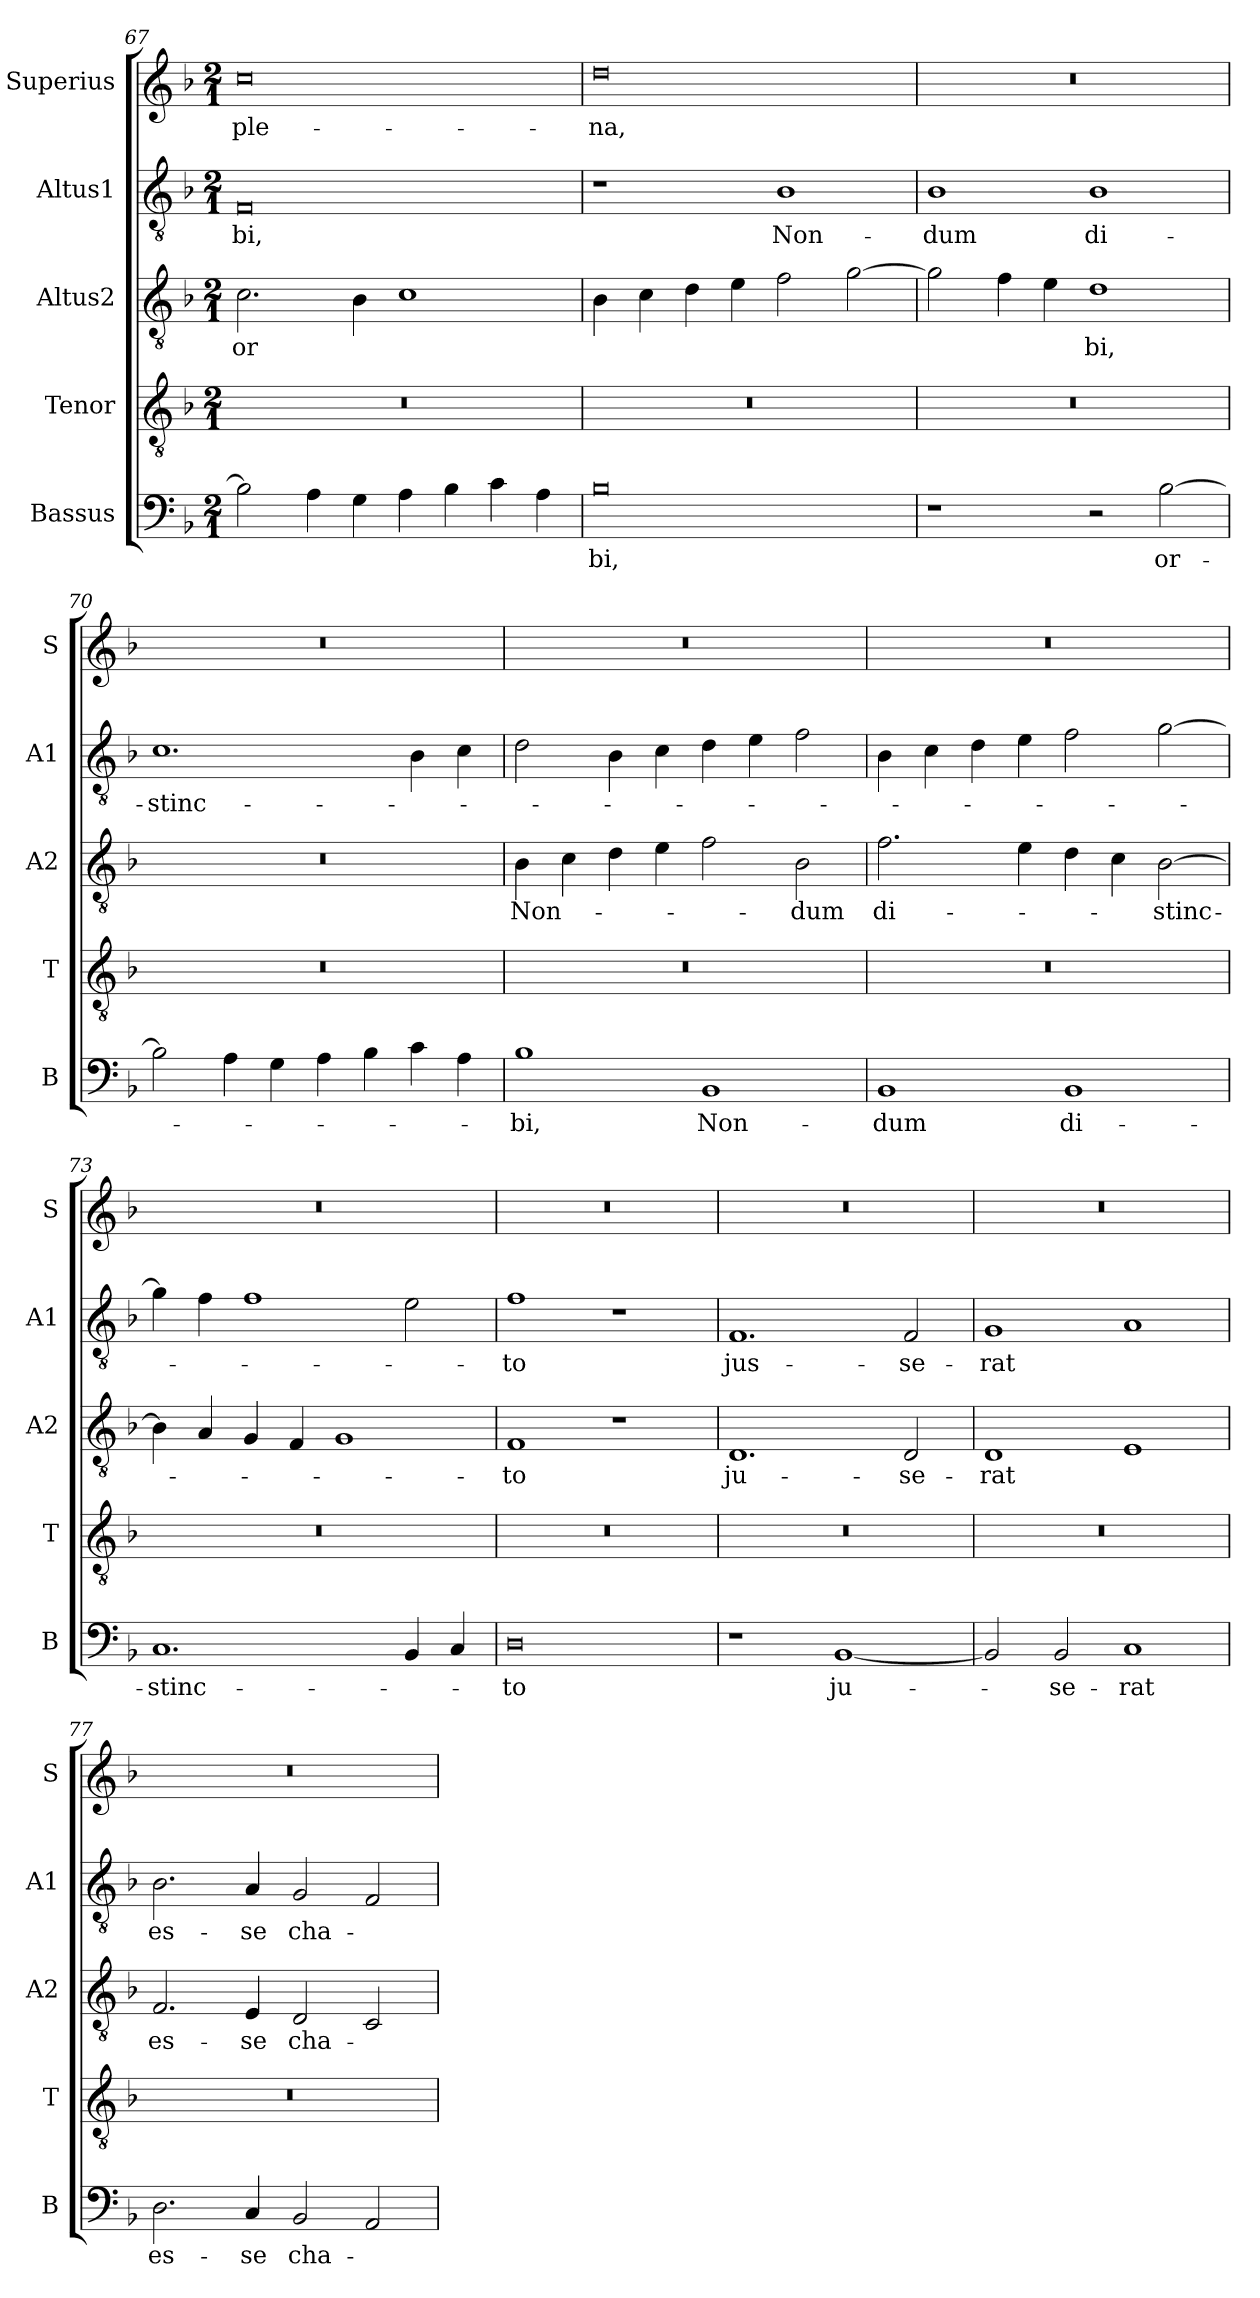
**kern	**text	**kern	**kern	**text	**kern	**text	**kern	**text
*part5	*part5	*part4	*part3	*part3	*part2	*part2	*part1	*part1
*staff5	*staff5	*staff4	*staff3	*staff3	*staff2	*staff2	*staff1	*staff1
*I"Bassus	*	*I"Tenor	*I"Altus2	*	*I"Altus1	*	*I"Superius	*
*I'B	*	*I'T	*I'A2	*	*I'A1	*	*I'S	*
*clefF4	*	*clefGv2	*clefGv2	*	*clefGv2	*	*clefG2	*
*k[b-]	*	*k[b-]	*k[b-]	*	*k[b-]	*	*k[b-]	*
*M2/1	*	*M2/1	*M2/1	*	*M2/1	*	*M2/1	*
=67	=67	=67	=67	=67	=67	=67	=67	=67
2B-\]	.	0r	2.c\	or	0F	-bi,	0cc	ple-
4A\	.	.	.	.	.	.	.	.
4G\	.	.	4B-\	.	.	.	.	.
4A\	.	.	1c	.	.	.	.	.
4B-\	.	.	.	.	.	.	.	.
4c\	.	.	.	.	.	.	.	.
4A\	.	.	.	.	.	.	.	.
=68	=68	=68	=68	=68	=68	=68	=68	=68
0B-	-bi,	0r	4B-\	.	1r	.	0dd	-na,
.	.	.	4c\	.	.	.	.	.
.	.	.	4d\	.	.	.	.	.
.	.	.	4e\	.	.	.	.	.
.	.	.	2f\	.	1B-	Non-	.	.
.	.	.	[2g\	.	.	.	.	.
=69	=69	=69	=69	=69	=69	=69	=69	=69
1r	.	0r	2g\]	.	1B-	-dum	0r	.
.	.	.	4f\	.	.	.	.	.
.	.	.	4e\	.	.	.	.	.
2r	.	.	1d	bi,	1B-	di-	.	.
[2B-\	or-	.	.	.	.	.	.	.
=70	=70	=70	=70	=70	=70	=70	=70	=70
2B-\]	.	0r	0r	.	1.c	-stinc-	0r	.
4A\	.	.	.	.	.	.	.	.
4G\	.	.	.	.	.	.	.	.
4A\	.	.	.	.	.	.	.	.
4B-\	.	.	.	.	.	.	.	.
4c\	.	.	.	.	4B-\	.	.	.
4A\	.	.	.	.	4c\	.	.	.
=71	=71	=71	=71	=71	=71	=71	=71	=71
1B-	-bi,	0r	4B-\	Non-	2d\	.	0r	.
.	.	.	4c\	.	.	.	.	.
.	.	.	4d\	.	4B-\	.	.	.
.	.	.	4e\	.	4c\	.	.	.
1BB-	Non-	.	2f\	.	4d\	.	.	.
.	.	.	.	.	4e\	.	.	.
.	.	.	2B-\	-dum	2f\	.	.	.
=72	=72	=72	=72	=72	=72	=72	=72	=72
1BB-	-dum	0r	2.f\	di-	4B-\	.	0r	.
.	.	.	.	.	4c\	.	.	.
.	.	.	.	.	4d\	.	.	.
.	.	.	4e\	.	4e\	.	.	.
1BB-	di-	.	4d\	.	2f\	.	.	.
.	.	.	4c\	.	.	.	.	.
.	.	.	[2B-\	-stinc-	[2g\	.	.	.
=73	=73	=73	=73	=73	=73	=73	=73	=73
1.C	-stinc-	0r	4B-\]	.	4g\]	.	0r	.
.	.	.	4A/	.	4f\	.	.	.
.	.	.	4G/	.	1f	.	.	.
.	.	.	4F/	.	.	.	.	.
.	.	.	1G	.	.	.	.	.
4BB-/	.	.	.	.	2e\	.	.	.
4C/	.	.	.	.	.	.	.	.
=74	=74	=74	=74	=74	=74	=74	=74	=74
0D	-to	0r	1F	-to	1f	-to	0r	.
.	.	.	1r	.	1r	.	.	.
=75	=75	=75	=75	=75	=75	=75	=75	=75
1r	.	0r	1.D	ju-	1.F	jus-	0r	.
[1BB-	ju-	.	.	.	.	.	.	.
.	.	.	2D/	-se-	2F/	-se-	.	.
=76	=76	=76	=76	=76	=76	=76	=76	=76
2BB-/]	.	0r	1D	-rat	1G	-rat	0r	.
2BB-/	-se-	.	.	.	.	.	.	.
1C	-rat	.	1E	.	1A	.	.	.
=77	=77	=77	=77	=77	=77	=77	=77	=77
2.D\	es-	0r	2.F/	es-	2.B-\	es-	0r	.
4C/	-se	.	4E/	-se	4A/	-se	.	.
2BB-/	cha-	.	2D/	cha-	2G/	cha-	.	.
2AA/	.	.	2C/	.	2F/	.	.	.
=	=	=	=	=	=	=	=	=
*-	*-	*-	*-	*-	*-	*-	*-	*-
